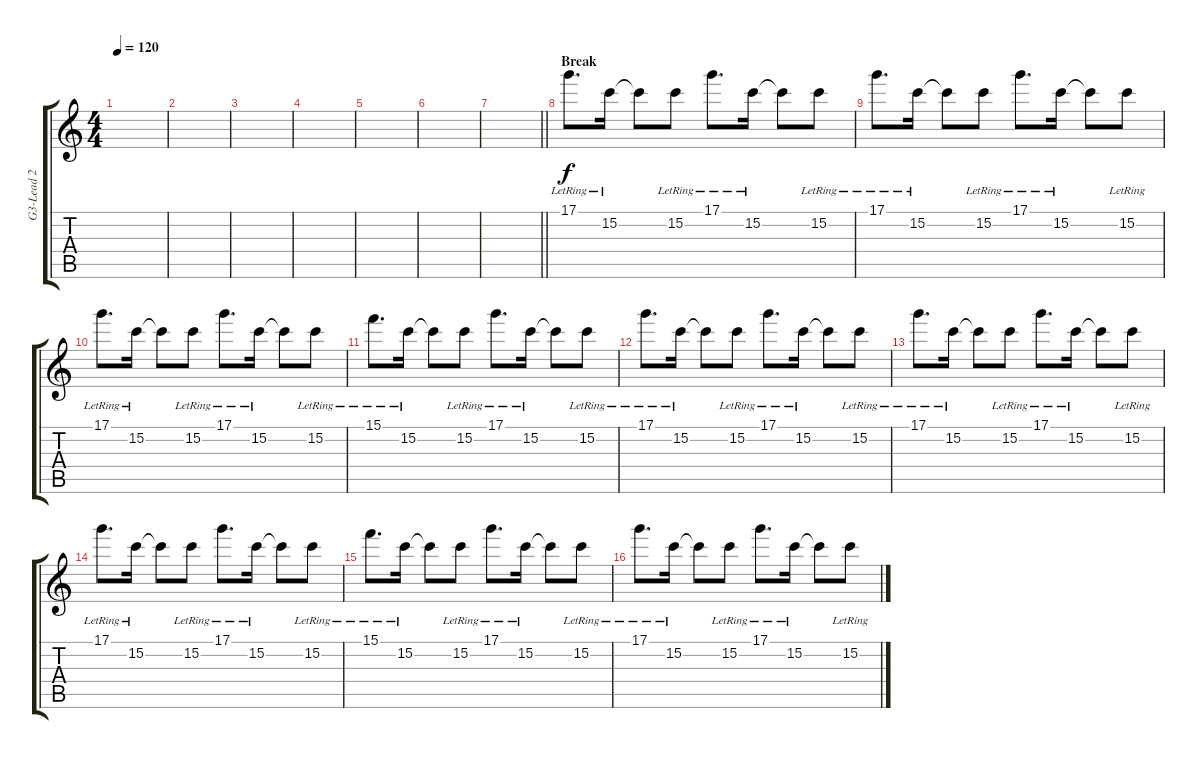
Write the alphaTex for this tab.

\track ("G3-Lead 2" "G3-Lead 2") {instrument distortionguitar}
\staff {score tabs}
\tuning (D4 A3 F3 C3 G2 C2) {hide}
\ts (4 4)
\tempo 120
\clef g2
\ks c
|
|
|
|
|
|
\barLineRight lightlight
|
\section ("" "Break")
17.1{lr}.8{d} 15.2{lr}.16 15.2{t}.8 15.2{lr}.8 17.1{lr}.8{d} 15.2{lr}.16 15.2{t}.8 15.2{lr}.8 |
17.1{lr}.8{d} 15.2{lr}.16 15.2{t}.8 15.2{lr}.8 17.1{lr}.8{d} 15.2{lr}.16 15.2{t}.8 15.2{lr}.8 |
17.1{lr}.8{d} 15.2{lr}.16 15.2{t}.8 15.2{lr}.8 17.1{lr}.8{d} 15.2{lr}.16 15.2{t}.8 15.2{lr}.8 |
15.1{lr}.8{d} 15.2{lr}.16 15.2{t}.8 15.2{lr}.8 17.1{lr}.8{d} 15.2{lr}.16 15.2{t}.8 15.2{lr}.8 |
17.1{lr}.8{d} 15.2{lr}.16 15.2{t}.8 15.2{lr}.8 17.1{lr}.8{d} 15.2{lr}.16 15.2{t}.8 15.2{lr}.8 |
17.1{lr}.8{d} 15.2{lr}.16 15.2{t}.8 15.2{lr}.8 17.1{lr}.8{d} 15.2{lr}.16 15.2{t}.8 15.2{lr}.8 |
17.1{lr}.8{d} 15.2{lr}.16 15.2{t}.8 15.2{lr}.8 17.1{lr}.8{d} 15.2{lr}.16 15.2{t}.8 15.2{lr}.8 |
15.1{lr}.8{d} 15.2{lr}.16 15.2{t}.8 15.2{lr}.8 17.1{lr}.8{d} 15.2{lr}.16 15.2{t}.8 15.2{lr}.8 |
17.1{lr}.8{d} 15.2{lr}.16 15.2{t}.8 15.2{lr}.8 17.1{lr}.8{d} 15.2{lr}.16 15.2{t}.8 15.2{lr}.8
